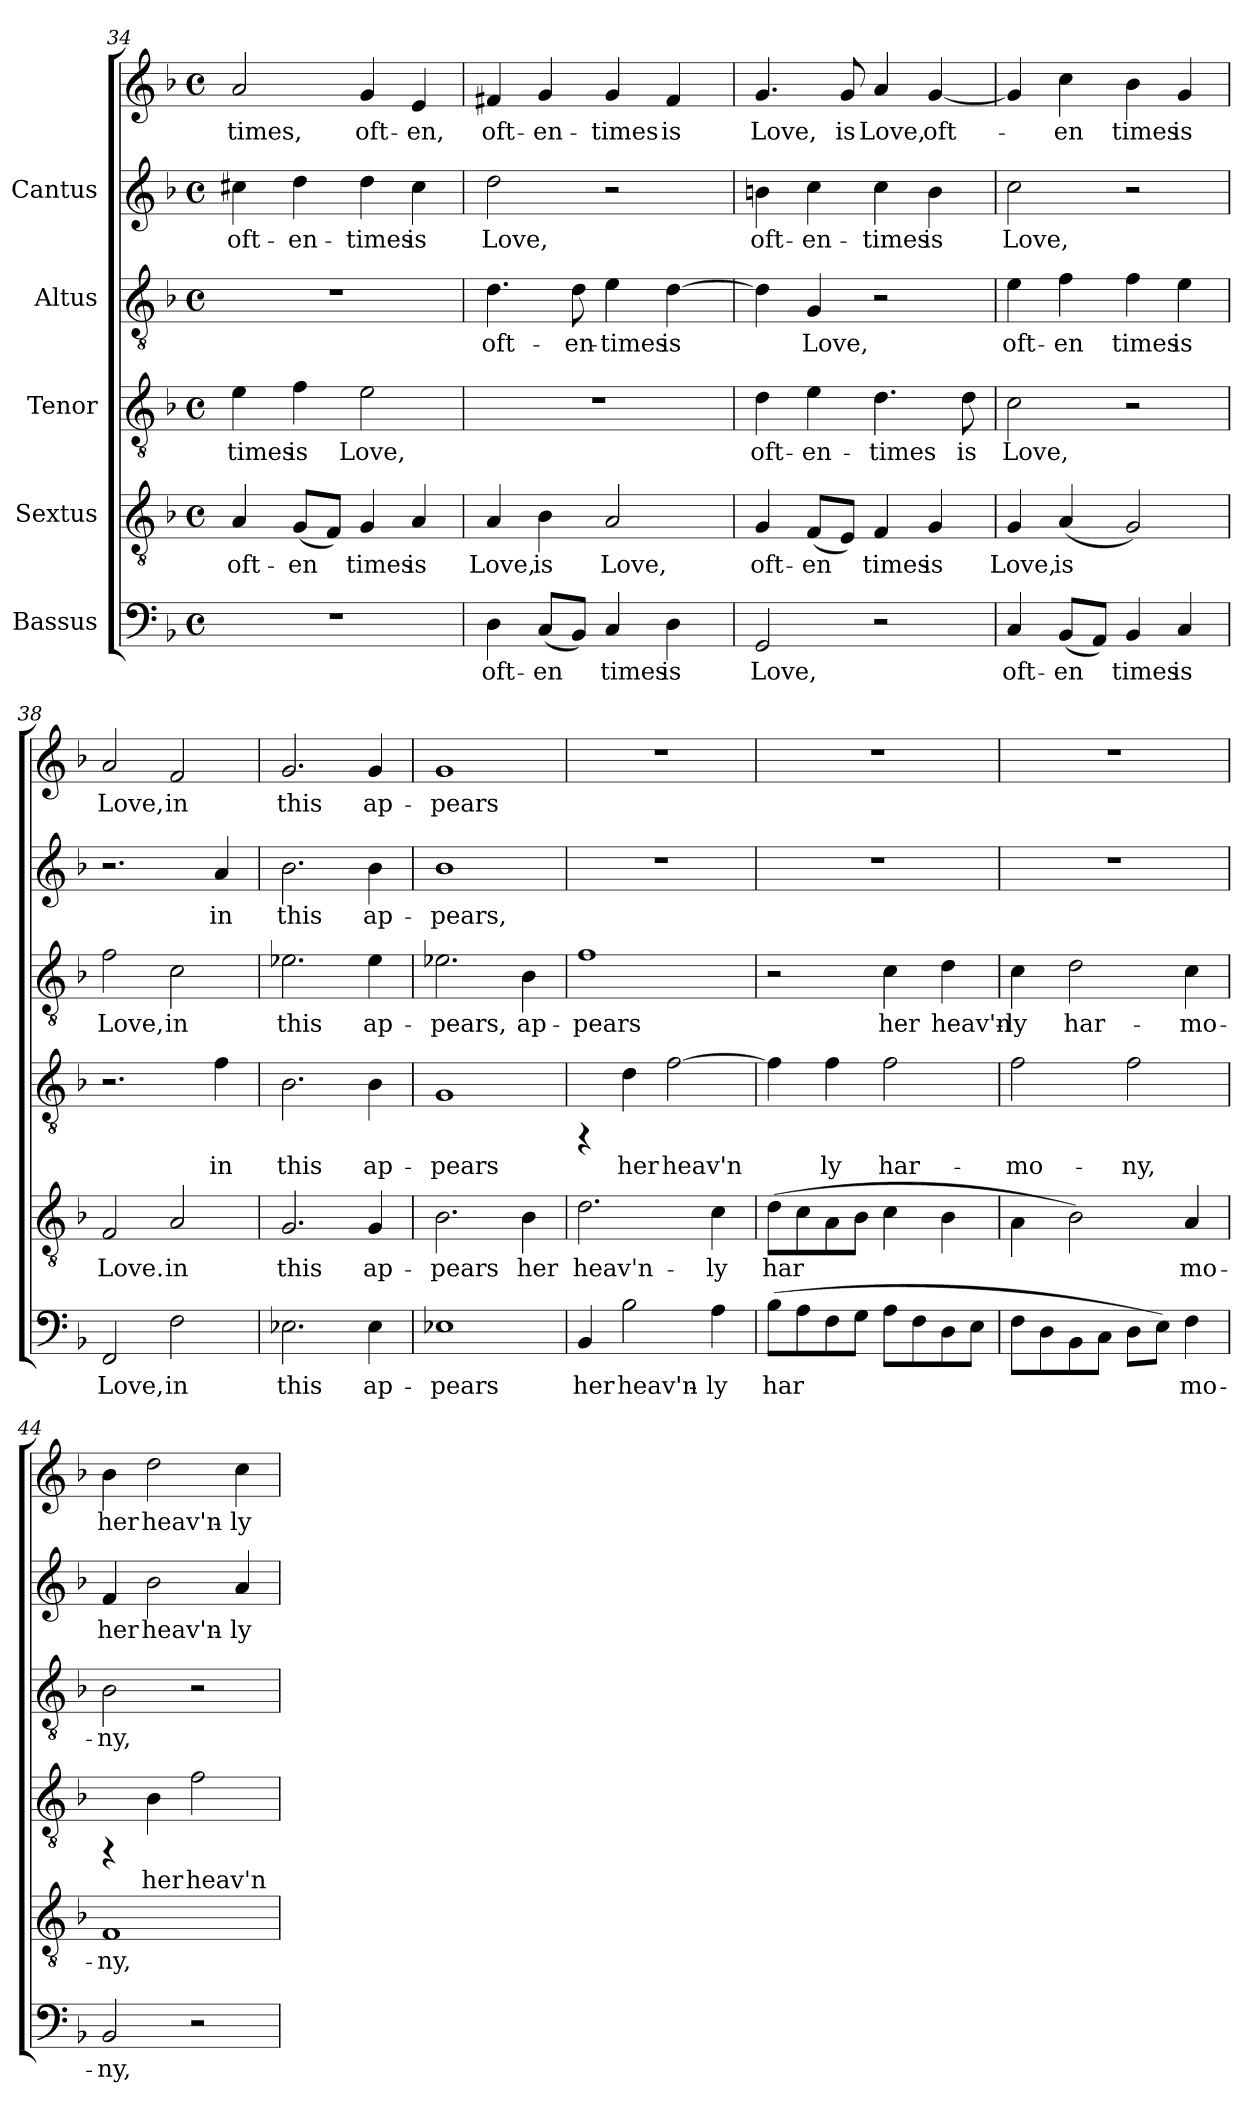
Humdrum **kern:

**kern	**text	**kern	**text	**kern	**text	**kern	**text	**kern	**text	**kern	**text
*part5	*part5	*part4	*part4	*part3	*part3	*part2	*part2	*part1	*part1	*part1	*part1
*staff6	*staff6	*staff5	*staff5	*staff4	*staff4	*staff3	*staff3	*staff2	*staff2	*staff1	*staff1
*I"Bassus	*	*I"Sextus	*	*I"Tenor	*	*I"Altus	*	*I"Cantus	*	*	*
*clefF4	*	*clefGv2	*	*clefGv2	*	*clefGv2	*	*clefG2	*	*clefG2	*
*k[b-]	*	*k[b-]	*	*k[b-]	*	*k[b-]	*	*k[b-]	*	*k[b-]	*
*F:	*	*F:	*	*F:	*	*F:	*	*F:	*	*F:	*
*M4/4	*	*M4/4	*	*M4/4	*	*M4/4	*	*M4/4	*	*M4/4	*
*met(c)	*	*met(c)	*	*met(c)	*	*met(c)	*	*met(c)	*	*met(c)	*
=34	=34	=34	=34	=34	=34	=34	=34	=34	=34	=34	=34
!	!	!	!LO:LY:b:cj	!	!LO:LY:b:cj	!	!	!	!LO:LY:b:cj	!	!LO:LY:b:cj
1r	.	4A/	oft-	4e\	-times	1r	.	4cc#X\	oft-	2a/	times,
!	!	!	!LO:LY:b:cj	!	!LO:LY:b:cj	!	!	!	!LO:LY:b:cj	!	!
.	.	(<8G/L	-en-	4f\	is	.	.	4dd\	-en-	.	.
!	!	!	!LO:LY:b:cj	!	!	!	!	!	!	!	!
.	.	8F/J)	-	.	.	.	.	.	.	.	.
!	!	!	!LO:LY:b:cj	!	!LO:LY:b:cj	!	!	!	!LO:LY:b:cj	!	!LO:LY:b:cj
.	.	4G/	times	2e\	Love,	.	.	4dd\	-times	4g/	oft-
!	!	!	!LO:LY:b:cj	!	!	!	!	!	!LO:LY:b:cj	!	!LO:LY:b:cj
.	.	4A/	is	.	.	.	.	4cc#\	is	4e/	-en,
=35	=35	=35	=35	=35	=35	=35	=35	=35	=35	=35	=35
!	!LO:LY:b:cj	!	!LO:LY:b:cj	!	!	!	!LO:LY:b:cj	!	!LO:LY:b:cj	!	!LO:LY:b:cj
4D\	oft-	4A/	Love,	1r	.	4.d\	oft-	2dd\	Love,	4f#X/	oft-
!	!LO:LY:b:cj	!	!LO:LY:b:cj	!	!	!	!	!	!	!	!LO:LY:b:cj
(<8C/L	-en-	4B-\	is	.	.	.	.	.	.	4g/	-en-
!	!LO:LY:b:cj	!	!	!	!	!	!LO:LY:b:cj	!	!	!	!
8BB-/J)	-	.	.	.	.	8d\	-en-	.	.	.	.
!	!LO:LY:b:cj	!	!LO:LY:b:cj	!	!	!	!LO:LY:b:cj	!	!	!	!LO:LY:b:cj
4C/	times	2A/	Love,	.	.	4e\	-times	2r	.	4g/	-times
!	!LO:LY:b:cj	!	!	!	!	!	!LO:LY:b:cj	!	!	!	!LO:LY:b:cj
4D\	is	.	.	.	.	[>4d\	is	.	.	4f#/	is
=36	=36	=36	=36	=36	=36	=36	=36	=36	=36	=36	=36
!	!LO:LY:b:cj	!	!LO:LY:b:cj	!	!LO:LY:b:cj	!	!LO:LY:b:cj	!	!LO:LY:b:cj	!	!LO:LY:b:cj
2GG/	Love,	4G/	oft-	4d\	oft-	4d\]	.	4bn\	-oft-	4.g/	Love,
!	!	!	!LO:LY:b:cj	!	!LO:LY:b:cj	!	!LO:LY:b:cj	!	!LO:LY:b:cj	!	!
.	.	(<8F/L	-en-	4e\	-en-	4G/	Love,	4cc\	-en-	.	.
!	!	!	!LO:LY:b:cj	!	!	!	!	!	!	!	!LO:LY:b:cj
.	.	8E/J)	-	.	.	.	.	.	.	8g/	is
!	!	!	!LO:LY:b:cj	!	!LO:LY:b:cj	!	!	!	!LO:LY:b:cj	!	!LO:LY:b:cj
2r	.	4F/	times	4.d\	-times	2r	.	4cc\	-times	4a/	Love,
!	!	!	!LO:LY:b:cj	!	!	!	!	!	!LO:LY:b:cj	!	!LO:LY:b:cj
.	.	4G/	is	.	.	.	.	4b\	is	[<4g/	oft-
!	!	!	!	!	!LO:LY:b:cj	!	!	!	!	!	!
.	.	.	.	8d\	is	.	.	.	.	.	.
!!LO:LB:g=z
=37	=37	=37	=37	=37	=37	=37	=37	=37	=37	=37	=37
!	!LO:LY:b:cj	!	!LO:LY:b:cj	!	!LO:LY:b:cj	!	!LO:LY:b:cj	!	!LO:LY:b:cj	!	!LO:LY:b:cj
4C/	oft-	4G/	Love,	2c\	Love,	4e\	oft-	2cc\	Love,	4g/]	.
!	!LO:LY:b:cj	!	!LO:LY:b:cj	!	!	!	!LO:LY:b:cj	!	!	!	!LO:LY:b:cj
(<8BB-/L	-en-	(<4A/	is	.	.	4f\	-en	.	.	4cc\	en
!	!LO:LY:b:cj	!	!	!	!	!	!	!	!	!	!
8AA/J)	-	.	.	.	.	.	.	.	.	.	.
!	!LO:LY:b:cj	!	!LO:LY:b:cj	!	!	!	!LO:LY:b:cj	!	!	!	!LO:LY:b:cj
4BB-/	times	2G/)	.	2r	.	4f\	times	2r	.	4b-\	times
!	!LO:LY:b:cj	!	!	!	!	!	!LO:LY:b:cj	!	!	!	!LO:LY:b:cj
4C/	is	.	.	.	.	4e\	is	.	.	4g/	is
=38	=38	=38	=38	=38	=38	=38	=38	=38	=38	=38	=38
!	!LO:LY:b:cj	!	!LO:LY:b:cj	!	!	!	!LO:LY:b:cj	!	!	!	!LO:LY:b:cj
2FF/	Love,	2F/	Love.	2.r	.	2f\	Love,	2.r	.	2a/	Love,
!	!LO:LY:b:cj	!	!LO:LY:b:cj	!	!	!	!LO:LY:b:cj	!	!	!	!LO:LY:b:cj
2F\	in	2A/	in	.	.	2c\	in	.	.	2f/	in
!	!	!	!	!	!LO:LY:b:cj	!	!	!	!LO:LY:b:cj	!	!
.	.	.	.	4f\	in	.	.	4a/	in	.	.
=39	=39	=39	=39	=39	=39	=39	=39	=39	=39	=39	=39
!	!LO:LY:b:cj	!	!LO:LY:b:cj	!	!LO:LY:b:cj	!	!LO:LY:b:cj	!	!LO:LY:b:cj	!	!LO:LY:b:cj
2.E-X\	this	2.G/	this	2.B-\	this	2.e-X\	this	2.b-\	-this	2.g/	this
!	!LO:LY:b:cj	!	!LO:LY:b:cj	!	!LO:LY:b:cj	!	!LO:LY:b:cj	!	!LO:LY:b:cj	!	!LO:LY:b:cj
4E-\	ap-	4G/	ap-	4B-\	ap-	4e-\	ap-	4b-\	ap-	4g/	ap-
=40	=40	=40	=40	=40	=40	=40	=40	=40	=40	=40	=40
!	!LO:LY:b:cj	!	!LO:LY:b:cj	!	!LO:LY:b:cj	!	!LO:LY:b:cj	!	!LO:LY:b:cj	!	!LO:LY:b:cj
1E-X	-pears	2.B-\	-pears	1G	-pears	2.e-X\	-pears,	1b-	pears,	1g	-pears
!	!	!	!LO:LY:b:cj	!	!	!	!LO:LY:b:cj	!	!	!	!
.	.	4B-\	her	.	.	4B-\	ap-	.	.	.	.
=41	=41	=41	=41	=41	=41	=41	=41	=41	=41	=41	=41
!	!LO:LY:b:cj	!	!LO:LY:b:cj	!	!	!	!LO:LY:b:cj	!	!	!	!
4BB-/	her	2.d\	heav'n-	4rFF	.	1f	-pears	1r	.	1r	.
!	!LO:LY:b:cj	!	!	!	!LO:LY:b:cj	!	!	!	!	!	!
2B-\	heav'n-	.	.	4d\	her	.	.	.	.	.	.
!	!	!	!	!	!LO:LY:b:cj	!	!	!	!	!	!
.	.	.	.	[>2f\	heav'n-	.	.	.	.	.	.
!	!LO:LY:b:cj	!	!LO:LY:b:cj	!	!	!	!	!	!	!	!
4A\	-ly	4c\	-ly	.	.	.	.	.	.	.	.
!!LO:PB:g=z
=42	=42	=42	=42	=42	=42	=42	=42	=42	=42	=42	=42
!	!LO:LY:b:cj	!	!LO:LY:b:cj	!	!LO:LY:b:cj	!	!	!	!	!	!
(>8B-\L	har-	(>8d\L	har-	4f\]	-	2r	.	1r	.	1r	.
!	!LO:LY:b:cj	!	!LO:LY:b:cj	!	!	!	!	!	!	!	!
8A\	--	8c\	--	.	.	.	.	.	.	.	.
!	!LO:LY:b:cj	!	!LO:LY:b:cj	!	!LO:LY:b:cj	!	!	!	!	!	!
8F\	--	8A\	--	4f\	ly	.	.	.	.	.	.
!	!LO:LY:b:cj	!	!LO:LY:b:cj	!	!	!	!	!	!	!	!
8G\J	--	8B-\J	--	.	.	.	.	.	.	.	.
!	!LO:LY:b:cj	!	!LO:LY:b:cj	!	!LO:LY:b:cj	!	!LO:LY:b:cj	!	!	!	!
8A\L	--	4c\	--	2f\	har-	4c\	her	.	.	.	.
!	!LO:LY:b:cj	!	!	!	!	!	!	!	!	!	!
8F\	--	.	.	.	.	.	.	.	.	.	.
!	!LO:LY:b:cj	!	!LO:LY:b:cj	!	!	!	!LO:LY:b:cj	!	!	!	!
8D\	--	4B-\	--	.	.	4d\	heav'n-	.	.	.	.
!	!LO:LY:b:cj	!	!	!	!	!	!	!	!	!	!
8E\J	--	.	.	.	.	.	.	.	.	.	.
=43	=43	=43	=43	=43	=43	=43	=43	=43	=43	=43	=43
!	!LO:LY:b:cj	!	!LO:LY:b:cj	!	!LO:LY:b:cj	!	!LO:LY:b:cj	!	!	!	!
8F\L	-	4A\	-	2f\	-mo-	4c\	-ly	1r	.	1r	.
!	!LO:LY:b:cj	!	!	!	!	!	!	!	!	!	!
8D\	.	.	.	.	.	.	.	.	.	.	.
!	!LO:LY:b:cj	!	!LO:LY:b:cj	!	!	!	!LO:LY:b:cj	!	!	!	!
8BB-\	.	2B-\)	.	.	.	2d\	har-	.	.	.	.
!	!LO:LY:b:cj	!	!	!	!	!	!	!	!	!	!
8C\J	.	.	.	.	.	.	.	.	.	.	.
!	!LO:LY:b:cj	!	!	!	!LO:LY:b:cj	!	!	!	!	!	!
8D\L	.	.	.	2f\	-ny,	.	.	.	.	.	.
!	!LO:LY:b:cj	!	!	!	!	!	!	!	!	!	!
8E\J)	.	.	.	.	.	.	.	.	.	.	.
!	!LO:LY:b:cj	!	!LO:LY:b:cj	!	!	!	!LO:LY:b:cj	!	!	!	!
4F\	mo-	4A/	mo-	.	.	4c\	-mo-	.	.	.	.
=44	=44	=44	=44	=44	=44	=44	=44	=44	=44	=44	=44
!	!LO:LY:b:cj	!	!LO:LY:b:cj	!	!	!	!LO:LY:b:cj	!	!LO:LY:b:cj	!	!LO:LY:b:cj
2BB-/	-ny,	1F	-ny,	4rFF	.	2B-\	-ny,	4f/	her	4b-\	her
!	!	!	!	!	!LO:LY:b:cj	!	!	!	!LO:LY:b:cj	!	!LO:LY:b:cj
.	.	.	.	4B-\	her	.	.	2b-\	heav'n-	2dd\	heav'n-
!	!	!	!	!	!LO:LY:b:cj	!	!	!	!	!	!
2r	.	.	.	2f\	heav'n-	2r	.	.	.	.	.
!	!	!	!	!	!	!	!	!	!LO:LY:b:cj	!	!LO:LY:b:cj
.	.	.	.	.	.	.	.	4a/	-ly	4cc\	-ly
=	=	=	=	=	=	=	=	=	=	=	=
*-	*-	*-	*-	*-	*-	*-	*-	*-	*-	*-	*-
